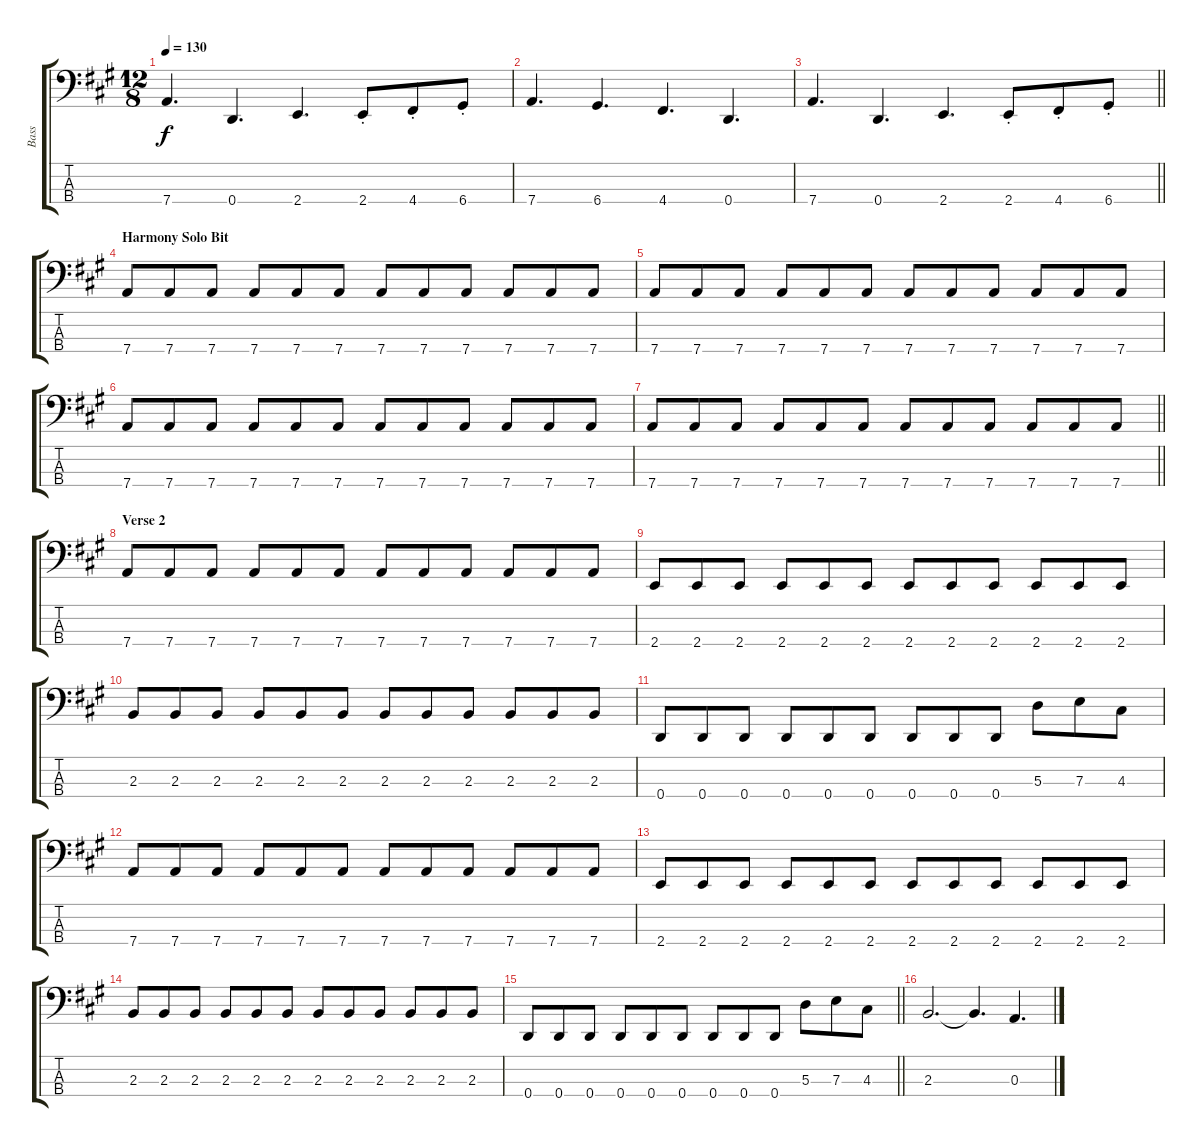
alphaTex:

\track ("Bass" "Bass") {instrument electricbassfinger}
\staff {score tabs}
\tuning (G2 D2 A1 D1) {hide}
\ts (12 8)
\tempo 130
\clef f4
\ks a
7.4.4{d dy f} 0.4.4{d} 2.4.4{d} 2.4{st}.8 4.4{st}.8 6.4{st}.8 |
7.4.4{d} 6.4.4{d} 4.4.4{d} 0.4.4{d} |
\barLineRight lightlight
7.4.4{d} 0.4.4{d} 2.4.4{d} 2.4{st}.8 4.4{st}.8 6.4{st}.8 |
\section ("" "Harmony Solo Bit")
7.4.8 7.4.8 7.4.8 7.4.8 7.4.8 7.4.8 7.4.8 7.4.8 7.4.8 7.4.8 7.4.8 7.4.8 |
7.4.8 7.4.8 7.4.8 7.4.8 7.4.8 7.4.8 7.4.8 7.4.8 7.4.8 7.4.8 7.4.8 7.4.8 |
7.4.8 7.4.8 7.4.8 7.4.8 7.4.8 7.4.8 7.4.8 7.4.8 7.4.8 7.4.8 7.4.8 7.4.8 |
\barLineRight lightlight
7.4.8 7.4.8 7.4.8 7.4.8 7.4.8 7.4.8 7.4.8 7.4.8 7.4.8 7.4.8 7.4.8 7.4.8 |
\section ("" "Verse 2")
7.4.8 7.4.8 7.4.8 7.4.8 7.4.8 7.4.8 7.4.8 7.4.8 7.4.8 7.4.8 7.4.8 7.4.8 |
2.4.8 2.4.8 2.4.8 2.4.8 2.4.8 2.4.8 2.4.8 2.4.8 2.4.8 2.4.8 2.4.8 2.4.8 |
2.3.8 2.3.8 2.3.8 2.3.8 2.3.8 2.3.8 2.3.8 2.3.8 2.3.8 2.3.8 2.3.8 2.3.8 |
0.4.8 0.4.8 0.4.8 0.4.8 0.4.8 0.4.8 0.4.8 0.4.8 0.4.8 5.3.8 7.3.8 4.3.8 |
7.4.8 7.4.8 7.4.8 7.4.8 7.4.8 7.4.8 7.4.8 7.4.8 7.4.8 7.4.8 7.4.8 7.4.8 |
2.4.8 2.4.8 2.4.8 2.4.8 2.4.8 2.4.8 2.4.8 2.4.8 2.4.8 2.4.8 2.4.8 2.4.8 |
2.3.8 2.3.8 2.3.8 2.3.8 2.3.8 2.3.8 2.3.8 2.3.8 2.3.8 2.3.8 2.3.8 2.3.8 |
\barLineRight lightlight
0.4.8 0.4.8 0.4.8 0.4.8 0.4.8 0.4.8 0.4.8 0.4.8 0.4.8 5.3.8 7.3.8 4.3.8 |
2.3.2{d} 2.3{t}.4{d} 0.3.4{d}
